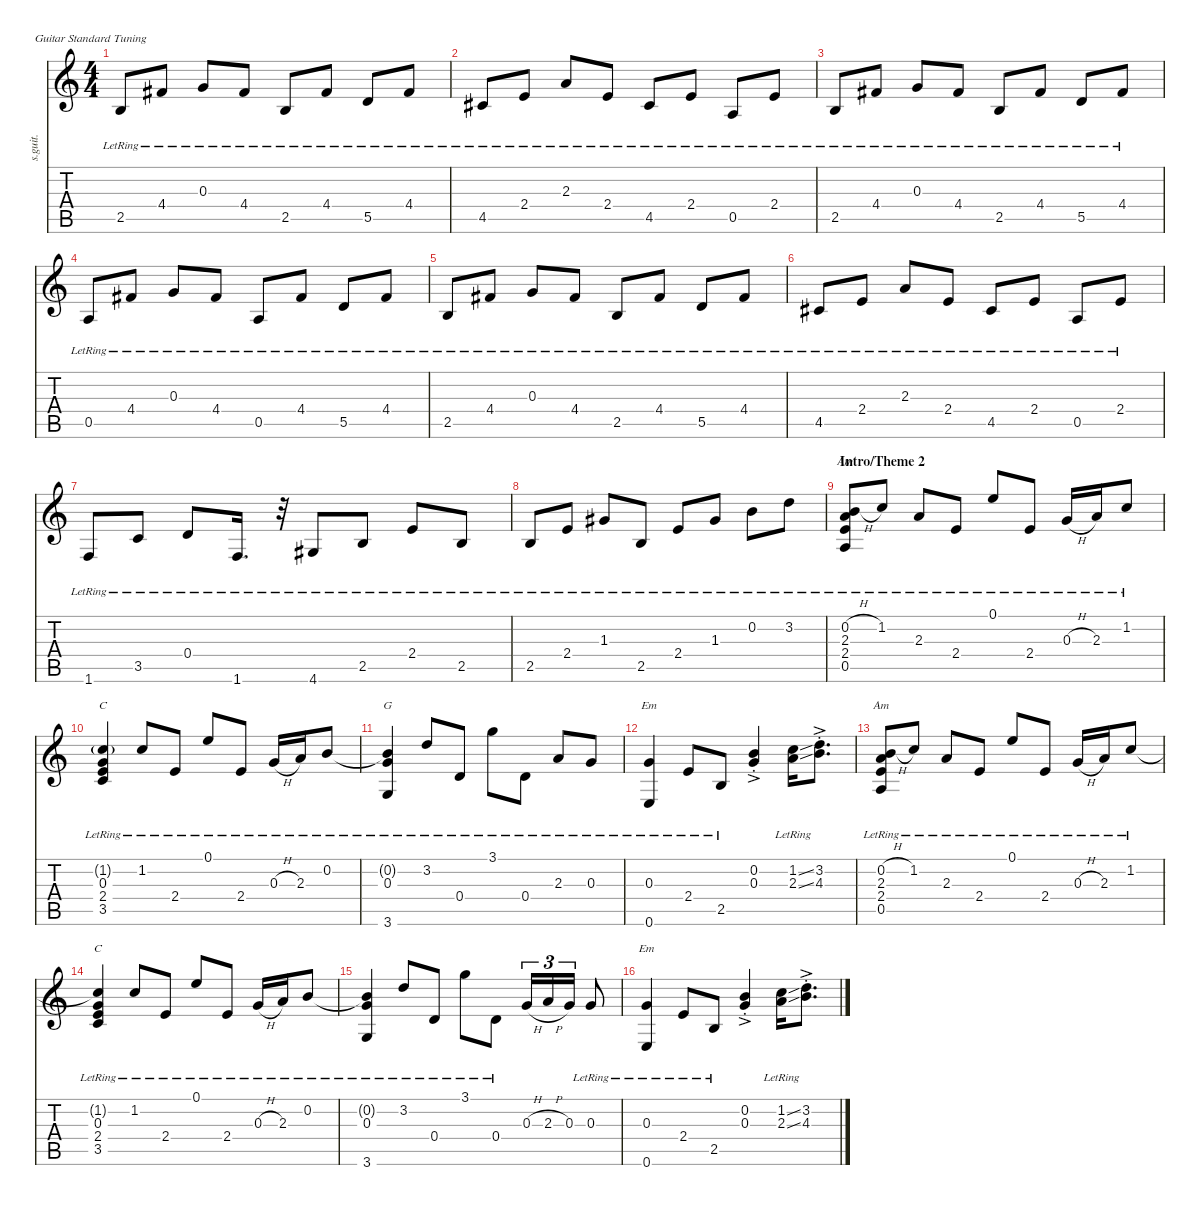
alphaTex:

\defaultSystemsLayout 4
\hideDynamics
\bracketExtendMode nobrackets
\track ("James Hetfield - Acoustic Guitar" "s.guit.") {instrument acousticguitarsteel}
\staff {score tabs}
\tuning (E4 B3 G3 D3 A2 E2)
\chord ("Am" 3 1 2 2 0 x) {showdiagram false}
\chord ("C" 3 1 2 2 0 x) {showdiagram false}
\chord ("G" 3 1 2 2 0 x) {showdiagram false}
\chord ("Em" 3 1 2 2 0 x) {showdiagram false}
\ts (4 4)
\tempo (112 hide)
\clef g2
\ks c
2.5{lr}.8{lyrics (0 "") lyrics (1 "") lyrics (2 "") lyrics (3 "") lyrics (4 "") dy ff} 4.4{lr acc #}.8{lyrics (0 "") lyrics (1 "") lyrics (2 "") lyrics (3 "") lyrics (4 "")} 0.3{lr}.8{lyrics (0 "") lyrics (1 "") lyrics (2 "") lyrics (3 "") lyrics (4 "")} 4.4{lr acc #}.8{lyrics (0 "") lyrics (1 "") lyrics (2 "") lyrics (3 "") lyrics (4 "")} 2.5{lr}.8{lyrics (0 "") lyrics (1 "") lyrics (2 "") lyrics (3 "") lyrics (4 "")} 4.4{lr acc #}.8{lyrics (0 "") lyrics (1 "") lyrics (2 "") lyrics (3 "") lyrics (4 "")} 5.5{lr}.8{lyrics (0 "") lyrics (1 "") lyrics (2 "") lyrics (3 "") lyrics (4 "")} 4.4{lr acc #}.8{lyrics (0 "") lyrics (1 "") lyrics (2 "") lyrics (3 "") lyrics (4 "")} |
4.5{lr acc #}.8{lyrics (0 "") lyrics (1 "") lyrics (2 "") lyrics (3 "") lyrics (4 "")} 2.4{lr}.8{lyrics (0 "") lyrics (1 "") lyrics (2 "") lyrics (3 "") lyrics (4 "")} 2.3{lr}.8{lyrics (0 "") lyrics (1 "") lyrics (2 "") lyrics (3 "") lyrics (4 "")} 2.4{lr}.8{lyrics (0 "") lyrics (1 "") lyrics (2 "") lyrics (3 "") lyrics (4 "")} 4.5{lr acc #}.8{lyrics (0 "") lyrics (1 "") lyrics (2 "") lyrics (3 "") lyrics (4 "")} 2.4{lr}.8{lyrics (0 "") lyrics (1 "") lyrics (2 "") lyrics (3 "") lyrics (4 "")} 0.5{lr}.8{lyrics (0 "") lyrics (1 "") lyrics (2 "") lyrics (3 "") lyrics (4 "")} 2.4{lr}.8{lyrics (0 "") lyrics (1 "") lyrics (2 "") lyrics (3 "") lyrics (4 "")} |
2.5{lr}.8{lyrics (0 "") lyrics (1 "") lyrics (2 "") lyrics (3 "") lyrics (4 "")} 4.4{lr acc #}.8{lyrics (0 "") lyrics (1 "") lyrics (2 "") lyrics (3 "") lyrics (4 "")} 0.3{lr}.8{lyrics (0 "") lyrics (1 "") lyrics (2 "") lyrics (3 "") lyrics (4 "")} 4.4{lr acc #}.8{lyrics (0 "") lyrics (1 "") lyrics (2 "") lyrics (3 "") lyrics (4 "")} 2.5{lr}.8{lyrics (0 "") lyrics (1 "") lyrics (2 "") lyrics (3 "") lyrics (4 "")} 4.4{lr acc #}.8{lyrics (0 "") lyrics (1 "") lyrics (2 "") lyrics (3 "") lyrics (4 "")} 5.5{lr}.8{lyrics (0 "") lyrics (1 "") lyrics (2 "") lyrics (3 "") lyrics (4 "")} 4.4{lr acc #}.8{lyrics (0 "") lyrics (1 "") lyrics (2 "") lyrics (3 "") lyrics (4 "")} |
0.5{lr}.8{lyrics (0 "") lyrics (1 "") lyrics (2 "") lyrics (3 "") lyrics (4 "")} 4.4{lr acc #}.8{lyrics (0 "") lyrics (1 "") lyrics (2 "") lyrics (3 "") lyrics (4 "")} 0.3{lr}.8{lyrics (0 "") lyrics (1 "") lyrics (2 "") lyrics (3 "") lyrics (4 "")} 4.4{lr acc #}.8{lyrics (0 "") lyrics (1 "") lyrics (2 "") lyrics (3 "") lyrics (4 "")} 0.5{lr}.8{lyrics (0 "") lyrics (1 "") lyrics (2 "") lyrics (3 "") lyrics (4 "")} 4.4{lr acc #}.8{lyrics (0 "") lyrics (1 "") lyrics (2 "") lyrics (3 "") lyrics (4 "")} 5.5{lr}.8{lyrics (0 "") lyrics (1 "") lyrics (2 "") lyrics (3 "") lyrics (4 "")} 4.4{lr acc #}.8{lyrics (0 "") lyrics (1 "") lyrics (2 "") lyrics (3 "") lyrics (4 "")} |
2.5{lr}.8{lyrics (0 "") lyrics (1 "") lyrics (2 "") lyrics (3 "") lyrics (4 "")} 4.4{lr acc #}.8{lyrics (0 "") lyrics (1 "") lyrics (2 "") lyrics (3 "") lyrics (4 "")} 0.3{lr}.8{lyrics (0 "") lyrics (1 "") lyrics (2 "") lyrics (3 "") lyrics (4 "")} 4.4{lr acc #}.8{lyrics (0 "") lyrics (1 "") lyrics (2 "") lyrics (3 "") lyrics (4 "")} 2.5{lr}.8{lyrics (0 "") lyrics (1 "") lyrics (2 "") lyrics (3 "") lyrics (4 "")} 4.4{lr acc #}.8{lyrics (0 "") lyrics (1 "") lyrics (2 "") lyrics (3 "") lyrics (4 "")} 5.5{lr}.8{lyrics (0 "") lyrics (1 "") lyrics (2 "") lyrics (3 "") lyrics (4 "")} 4.4{lr acc #}.8{lyrics (0 "") lyrics (1 "") lyrics (2 "") lyrics (3 "") lyrics (4 "")} |
4.5{lr acc #}.8{lyrics (0 "") lyrics (1 "") lyrics (2 "") lyrics (3 "") lyrics (4 "")} 2.4{lr}.8{lyrics (0 "") lyrics (1 "") lyrics (2 "") lyrics (3 "") lyrics (4 "")} 2.3{lr}.8{lyrics (0 "") lyrics (1 "") lyrics (2 "") lyrics (3 "") lyrics (4 "")} 2.4{lr}.8{lyrics (0 "") lyrics (1 "") lyrics (2 "") lyrics (3 "") lyrics (4 "")} 4.5{lr acc #}.8{lyrics (0 "") lyrics (1 "") lyrics (2 "") lyrics (3 "") lyrics (4 "")} 2.4{lr}.8{lyrics (0 "") lyrics (1 "") lyrics (2 "") lyrics (3 "") lyrics (4 "")} 0.5{lr}.8{lyrics (0 "") lyrics (1 "") lyrics (2 "") lyrics (3 "") lyrics (4 "")} 2.4{lr}.8{lyrics (0 "") lyrics (1 "") lyrics (2 "") lyrics (3 "") lyrics (4 "")} |
1.6{lr}.8{lyrics (0 "") lyrics (1 "") lyrics (2 "") lyrics (3 "") lyrics (4 "")} 3.5{lr}.8{lyrics (0 "") lyrics (1 "") lyrics (2 "") lyrics (3 "") lyrics (4 "")} 0.4{lr}.8{lyrics (0 "") lyrics (1 "") lyrics (2 "") lyrics (3 "") lyrics (4 "")} 1.6{lr}.16{d lyrics (0 "") lyrics (1 "") lyrics (2 "") lyrics (3 "") lyrics (4 "")} r.32 4.6{lr acc #}.8{lyrics (0 "") lyrics (1 "") lyrics (2 "") lyrics (3 "") lyrics (4 "")} 2.5{lr}.8{lyrics (0 "") lyrics (1 "") lyrics (2 "") lyrics (3 "") lyrics (4 "")} 2.4{lr}.8{lyrics (0 "") lyrics (1 "") lyrics (2 "") lyrics (3 "") lyrics (4 "")} 2.5{lr}.8{lyrics (0 "") lyrics (1 "") lyrics (2 "") lyrics (3 "") lyrics (4 "")} |
2.5{lr}.8{lyrics (0 "") lyrics (1 "") lyrics (2 "") lyrics (3 "") lyrics (4 "")} 2.4{lr}.8{lyrics (0 "") lyrics (1 "") lyrics (2 "") lyrics (3 "") lyrics (4 "")} 1.3{lr acc #}.8{lyrics (0 "") lyrics (1 "") lyrics (2 "") lyrics (3 "") lyrics (4 "")} 2.5{lr}.8{lyrics (0 "") lyrics (1 "") lyrics (2 "") lyrics (3 "") lyrics (4 "")} 2.4{lr}.8{lyrics (0 "") lyrics (1 "") lyrics (2 "") lyrics (3 "") lyrics (4 "")} 1.3{lr acc #}.8{lyrics (0 "") lyrics (1 "") lyrics (2 "") lyrics (3 "") lyrics (4 "")} 0.2{lr}.8{lyrics (0 "") lyrics (1 "") lyrics (2 "") lyrics (3 "") lyrics (4 "")} 3.2{lr}.8{lyrics (0 "") lyrics (1 "") lyrics (2 "") lyrics (3 "") lyrics (4 "")} |
\section ("" "Intro/Theme 2")
(0.2{h lr} 2.3{lr} 2.4{lr} 0.5{lr}).8{ch "Am" lyrics (0 "") lyrics (1 "") lyrics (2 "") lyrics (3 "") lyrics (4 "")} 1.2{lr}.8{lyrics (0 "") lyrics (1 "") lyrics (2 "") lyrics (3 "") lyrics (4 "")} 2.3{lr}.8{lyrics (0 "") lyrics (1 "") lyrics (2 "") lyrics (3 "") lyrics (4 "")} 2.4{lr}.8{lyrics (0 "") lyrics (1 "") lyrics (2 "") lyrics (3 "") lyrics (4 "")} 0.1{lr}.8{lyrics (0 "") lyrics (1 "") lyrics (2 "") lyrics (3 "") lyrics (4 "")} 2.4{lr}.8{lyrics (0 "") lyrics (1 "") lyrics (2 "") lyrics (3 "") lyrics (4 "")} 0.3{h lr}.16{lyrics (0 "") lyrics (1 "") lyrics (2 "") lyrics (3 "") lyrics (4 "")} 2.3{lr}.16{lyrics (0 "") lyrics (1 "") lyrics (2 "") lyrics (3 "") lyrics (4 "")} 1.2{lr}.8{lyrics (0 "") lyrics (1 "") lyrics (2 "") lyrics (3 "") lyrics (4 "")} |
(1.2{g lr} 0.3{lr} 2.4{lr} 3.5{lr}).4{ch "C" lyrics (0 "") lyrics (1 "") lyrics (2 "") lyrics (3 "") lyrics (4 "")} 1.2{lr}.8{lyrics (0 "") lyrics (1 "") lyrics (2 "") lyrics (3 "") lyrics (4 "")} 2.4{lr}.8{lyrics (0 "") lyrics (1 "") lyrics (2 "") lyrics (3 "") lyrics (4 "")} 0.1{lr}.8{lyrics (0 "") lyrics (1 "") lyrics (2 "") lyrics (3 "") lyrics (4 "")} 2.4{lr}.8{lyrics (0 "") lyrics (1 "") lyrics (2 "") lyrics (3 "") lyrics (4 "")} 0.3{h lr}.16{lyrics (0 "") lyrics (1 "") lyrics (2 "") lyrics (3 "") lyrics (4 "")} 2.3{lr}.16{lyrics (0 "") lyrics (1 "") lyrics (2 "") lyrics (3 "") lyrics (4 "")} 0.2{lr}.8{lyrics (0 "") lyrics (1 "") lyrics (2 "") lyrics (3 "") lyrics (4 "")} |
(0.2{lr t} 0.3{lr} 3.6{lr}).4{ch "G" lyrics (0 "") lyrics (1 "") lyrics (2 "") lyrics (3 "") lyrics (4 "")} 3.2{lr}.8{lyrics (0 "") lyrics (1 "") lyrics (2 "") lyrics (3 "") lyrics (4 "")} 0.4{lr}.8{lyrics (0 "") lyrics (1 "") lyrics (2 "") lyrics (3 "") lyrics (4 "")} 3.1{lr}.8{lyrics (0 "") lyrics (1 "") lyrics (2 "") lyrics (3 "") lyrics (4 "")} 0.4{lr}.8{lyrics (0 "") lyrics (1 "") lyrics (2 "") lyrics (3 "") lyrics (4 "")} 2.3{lr}.8{lyrics (0 "") lyrics (1 "") lyrics (2 "") lyrics (3 "") lyrics (4 "")} 0.3{lr}.8{lyrics (0 "") lyrics (1 "") lyrics (2 "") lyrics (3 "") lyrics (4 "")} |
\tempo (113 hide)
(0.3{lr} 0.6{lr}).4{ch "Em" lyrics (0 "") lyrics (1 "") lyrics (2 "") lyrics (3 "") lyrics (4 "")} 2.4{lr}.8{lyrics (0 "") lyrics (1 "") lyrics (2 "") lyrics (3 "") lyrics (4 "")} 2.5{lr}.8{lyrics (0 "") lyrics (1 "") lyrics (2 "") lyrics (3 "") lyrics (4 "")} (0.2{st} 0.3{ac}).4{lyrics (0 "") lyrics (1 "") lyrics (2 "") lyrics (3 "") lyrics (4 "")} (1.2{ss lr} 2.3{ss lr}).16{lyrics (0 "") lyrics (1 "") lyrics (2 "") lyrics (3 "") lyrics (4 "")} (3.2{ac st} 4.3{ac st}).8{d lyrics (0 "") lyrics (1 "") lyrics (2 "") lyrics (3 "") lyrics (4 "")} |
(0.2{h lr} 2.3{lr} 2.4{lr} 0.5{lr}).8{ch "Am" lyrics (0 "") lyrics (1 "") lyrics (2 "") lyrics (3 "") lyrics (4 "")} 1.2{lr}.8{lyrics (0 "") lyrics (1 "") lyrics (2 "") lyrics (3 "") lyrics (4 "")} 2.3{lr}.8{lyrics (0 "") lyrics (1 "") lyrics (2 "") lyrics (3 "") lyrics (4 "")} 2.4{lr}.8{lyrics (0 "") lyrics (1 "") lyrics (2 "") lyrics (3 "") lyrics (4 "")} 0.1{lr}.8{lyrics (0 "") lyrics (1 "") lyrics (2 "") lyrics (3 "") lyrics (4 "")} 2.4{lr}.8{lyrics (0 "") lyrics (1 "") lyrics (2 "") lyrics (3 "") lyrics (4 "")} 0.3{h lr}.16{lyrics (0 "") lyrics (1 "") lyrics (2 "") lyrics (3 "") lyrics (4 "")} 2.3{lr}.16{lyrics (0 "") lyrics (1 "") lyrics (2 "") lyrics (3 "") lyrics (4 "")} 1.2{lr}.8{lyrics (0 "") lyrics (1 "") lyrics (2 "") lyrics (3 "") lyrics (4 "")} |
(1.2{lr t} 0.3{lr} 2.4{lr} 3.5{lr}).4{ch "C" lyrics (0 "") lyrics (1 "") lyrics (2 "") lyrics (3 "") lyrics (4 "")} 1.2{lr}.8{lyrics (0 "") lyrics (1 "") lyrics (2 "") lyrics (3 "") lyrics (4 "")} 2.4{lr}.8{lyrics (0 "") lyrics (1 "") lyrics (2 "") lyrics (3 "") lyrics (4 "")} 0.1{lr}.8{lyrics (0 "") lyrics (1 "") lyrics (2 "") lyrics (3 "") lyrics (4 "")} 2.4{lr}.8{lyrics (0 "") lyrics (1 "") lyrics (2 "") lyrics (3 "") lyrics (4 "")} 0.3{h lr}.16{lyrics (0 "") lyrics (1 "") lyrics (2 "") lyrics (3 "") lyrics (4 "")} 2.3{lr}.16{lyrics (0 "") lyrics (1 "") lyrics (2 "") lyrics (3 "") lyrics (4 "")} 0.2{lr}.8{lyrics (0 "") lyrics (1 "") lyrics (2 "") lyrics (3 "") lyrics (4 "")} |
(0.2{lr t} 0.3{lr} 3.6{lr}).4{lyrics (0 "") lyrics (1 "") lyrics (2 "") lyrics (3 "") lyrics (4 "")} 3.2{lr}.8{lyrics (0 "") lyrics (1 "") lyrics (2 "") lyrics (3 "") lyrics (4 "")} 0.4{lr}.8{lyrics (0 "") lyrics (1 "") lyrics (2 "") lyrics (3 "") lyrics (4 "")} 3.1{lr}.8{lyrics (0 "") lyrics (1 "") lyrics (2 "") lyrics (3 "") lyrics (4 "")} 0.4{lr}.8{lyrics (0 "") lyrics (1 "") lyrics (2 "") lyrics (3 "") lyrics (4 "")} 0.3{h}.16{tu (3 2) lyrics (0 "") lyrics (1 "") lyrics (2 "") lyrics (3 "") lyrics (4 "") dy fff} 2.3{h}.16{tu (3 2) lyrics (0 "") lyrics (1 "") lyrics (2 "") lyrics (3 "") lyrics (4 "")} 0.3.16{tu (3 2) lyrics (0 "") lyrics (1 "") lyrics (2 "") lyrics (3 "") lyrics (4 "")} 0.3{lr}.8{lyrics (0 "") lyrics (1 "") lyrics (2 "") lyrics (3 "") lyrics (4 "") dy ff} |
(0.3{lr} 0.6{lr}).4{ch "Em" lyrics (0 "") lyrics (1 "") lyrics (2 "") lyrics (3 "") lyrics (4 "")} 2.4{lr}.8{lyrics (0 "") lyrics (1 "") lyrics (2 "") lyrics (3 "") lyrics (4 "")} 2.5{lr}.8{lyrics (0 "") lyrics (1 "") lyrics (2 "") lyrics (3 "") lyrics (4 "")} (0.2{st} 0.3{ac}).4{lyrics (0 "") lyrics (1 "") lyrics (2 "") lyrics (3 "") lyrics (4 "")} (1.2{ss lr} 2.3{ss lr}).16{lyrics (0 "") lyrics (1 "") lyrics (2 "") lyrics (3 "") lyrics (4 "")} (3.2{ac st} 4.3{ac st}).8{d lyrics (0 "") lyrics (1 "") lyrics (2 "") lyrics (3 "") lyrics (4 "")}
